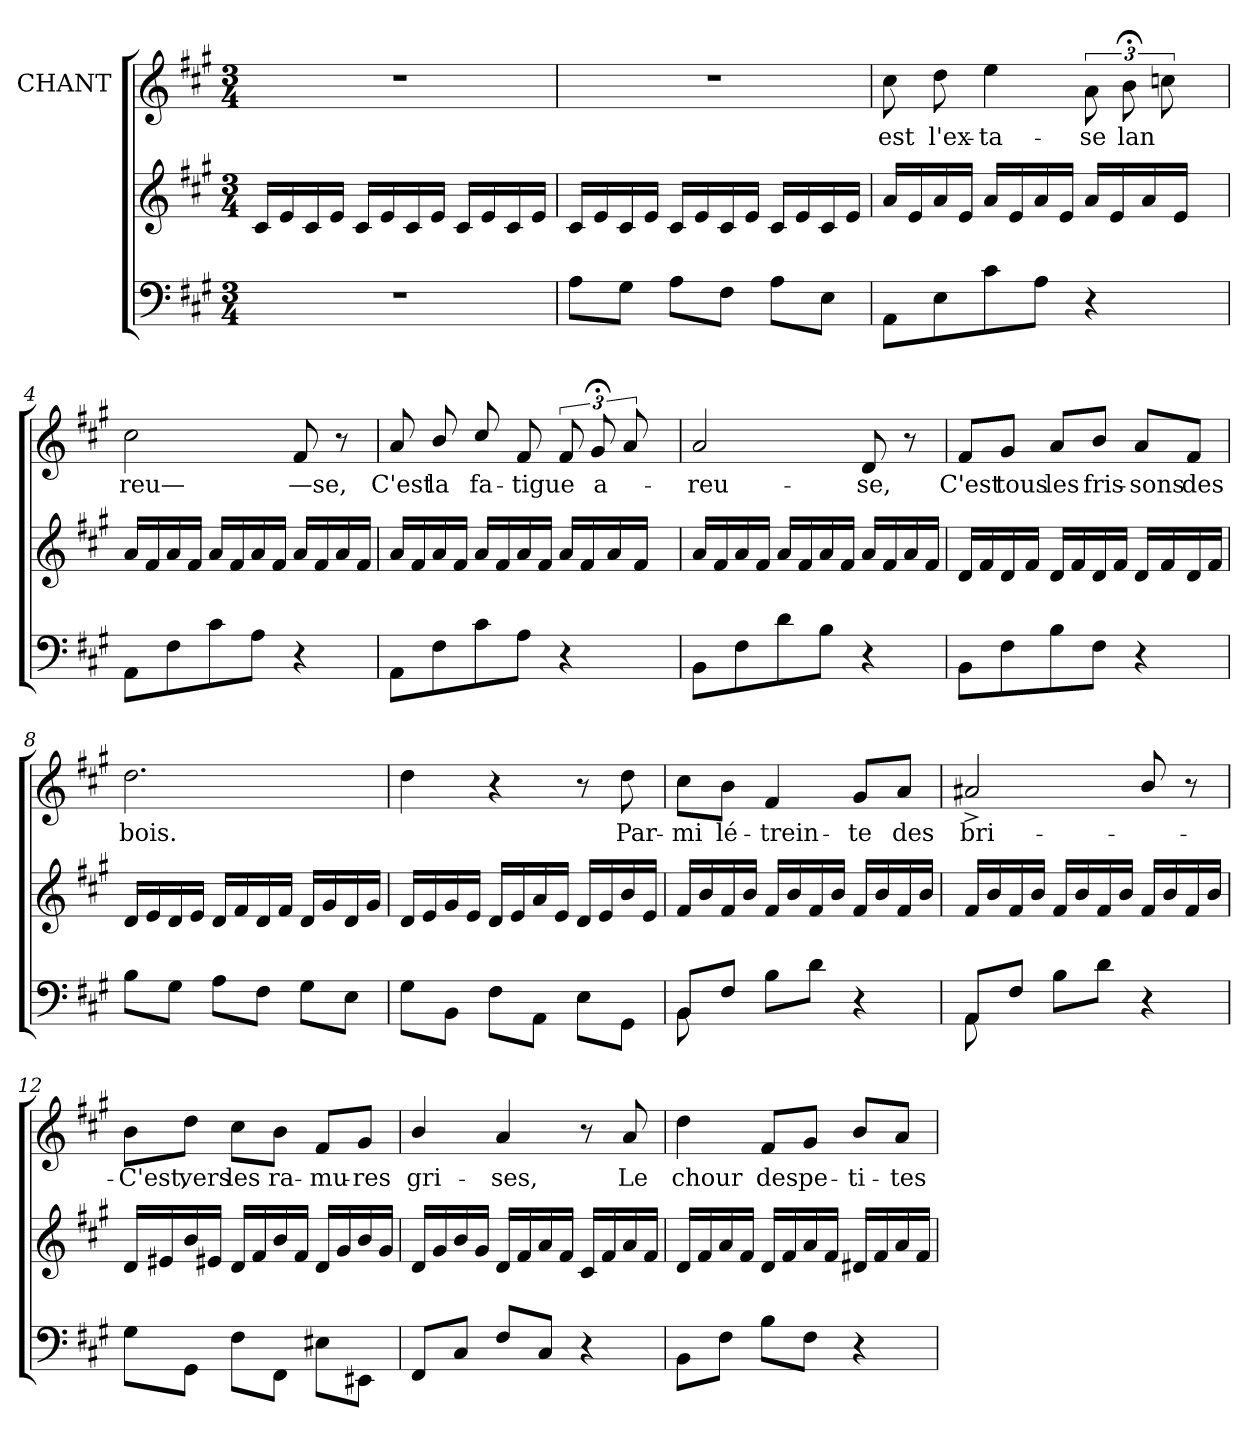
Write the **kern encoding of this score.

**kern	**kern	**kern	**text
*part3	*part2	*part1	*part1
*staff3	*staff2	*staff1	*staff1
*	*	*I"CHANT	*
*clefF4	*clefG2	*clefG2	*
*k[f#c#g#]	*k[f#c#g#]	*k[f#c#g#]	*
*M3/4	*M3/4	*M3/4	*
=1	=1	=1	=1
2.r	16c#i/LL	2.r	.
.	16ei/	.	.
.	16c#i/	.	.
.	16ei/JJ	.	.
.	16c#i/LL	.	.
.	16ei/	.	.
.	16c#i/	.	.
.	16ei/JJ	.	.
.	16c#i/LL	.	.
.	16ei/	.	.
.	16c#i/	.	.
.	16ei/JJ	.	.
=2	=2	=2	=2
8Aj\L	16c#i/LL	2.r	.
.	16ei/	.	.
8G#j\J	16c#i/	.	.
.	16ei/JJ	.	.
8Aj\L	16c#i/LL	.	.
.	16ei/	.	.
8F#j\J	16c#i/	.	.
.	16ei/JJ	.	.
8Aj\L	16c#i/LL	.	.
.	16ei/	.	.
8Ej\J	16c#i/	.	.
.	16ei/JJ	.	.
=3	=3	=3	=3
8AAj\L	16ai/LL	8cc#i\	est
.	16ei/	.	.
8Ej\	16ai/	8ddi\	l'ex-
.	16ei/JJ	.	.
8c#j\	16ai/LL	4eei\	ta-
.	16ei/	.	.
8Aj\J	16ai/	.	.
.	16ei/JJ	.	.
4r	16ai/LL	12ai\	se
.	16ei/	.	.
.	.	12b;i\	lan
.	16ai/	.	.
.	.	12ccZ\	.
.	16ei/JJ	.	.
12ryy	12ryy	12ryy	.
!!LO:LB:g=z
=4	=4	=4	=4
8AAj\L	16ai/LL	2cc#i\	reu—
.	16f#i/	.	.
8F#j\	16ai/	.	.
.	16f#i/JJ	.	.
8c#j\	16ai/LL	.	.
.	16f#i/	.	.
8Aj\J	16ai/	.	.
.	16f#i/JJ	.	.
4r	16ai/LL	8f#i/	—se,
.	16f#i/	.	.
.	16ai/	8r	.
.	16f#i/JJ	.	.
=5	=5	=5	=5
8AAj\L	16ai/LL	8ai/	C'est
.	16f#i/	.	.
8F#j\	16ai/	8bi/	la
.	16f#i/JJ	.	.
8c#j\	16ai/LL	8cc#i/	fa-
.	16f#i/	.	.
8Aj\J	16ai/	8f#i/	tigue
.	16f#i/JJ	.	.
4r	16ai/LL	12f#i/	.
.	16f#i/	.	.
.	.	12g#;i/	a-
.	16ai/	.	.
.	.	12aZ/	.
.	16f#i/JJ	.	.
12ryy	12ryy	12ryy	.
=6	=6	=6	=6
8BBj\L	16ai/LL	2ai/	reu-
.	16f#i/	.	.
8F#j\	16ai/	.	.
.	16f#i/JJ	.	.
8dj\	16ai/LL	.	.
.	16f#i/	.	.
8Bj\J	16ai/	.	.
.	16f#i/JJ	.	.
4r	16ai/LL	8di/	se,
.	16f#i/	.	.
.	16ai/	8r	.
.	16f#i/JJ	.	.
!!LO:LB:g=z
=7	=7	=7	=7
8BBj\L	16di/LL	8f#i/L	C'est
.	16f#i/	.	.
8F#j\	16di/	8g#i/J	tous
.	16f#i/JJ	.	.
8Bj\	16di/LL	8ai/L	les
.	16f#i/	.	.
8F#j\J	16di/	8bi/J	fris-
.	16f#i/JJ	.	.
4r	16di/LL	8ai/L	sons
.	16f#i/	.	.
.	16di/	8f#i/J	des
.	16f#i/JJ	.	.
=8	=8	=8	=8
8Bj\L	16di/LL	2.ddi\	bois.
.	16ei/	.	.
8G#j\J	16di/	.	.
.	16ei/JJ	.	.
8Aj\L	16di/LL	.	.
.	16f#i/	.	.
8F#j\J	16di/	.	.
.	16f#i/JJ	.	.
8G#j\L	16di/LL	.	.
.	16g#i/	.	.
8Ej\J	16di/	.	.
.	16g#i/JJ	.	.
=9	=9	=9	=9
8G#j\L	16di/LL	4ddi\	.
.	16ei/	.	.
8BBj\J	16g#i/	.	.
.	16ei/JJ	.	.
8F#j\L	16di/LL	4r	.
.	16ei/	.	.
8AAj\J	16ai/	.	.
.	16ei/JJ	.	.
8Ej\L	16di/LL	8r	.
.	16ei/	.	.
8GG#j\J	16bi/	8ddi\	Par-
.	16ei/JJ	.	.
!!LO:PB:g=z
=10	=10	=10	=10
*^	*	*	*
8BBj/	8BBV\	16f#i/LL	8cc#i\L	mi
.	.	16bi/	.	.
8F#j\J	2ryy	16f#i/	8bi\J	lé-
.	.	16bi/JJ	.	.
8Bj\L	.	16f#i/LL	4f#i/	trein-
.	.	16bi/	.	.
8dj\J	.	16f#i/	.	.
.	.	16bi/JJ	.	.
4r	.	16f#i/LL	8g#i/L	te
.	.	16bi/	.	.
.	8ryy	16f#i/	8ai/J	des
.	.	16bi/JJ	.	.
=11	=11	=11	=11	=11
8AAj/	8AAV\	16f#i/LL	2a#X^>i/	bri-
.	.	16bi/	.	.
8F#j\J	2ryy	16f#i/	.	.
.	.	16bi/JJ	.	.
8Bj\L	.	16f#i/LL	.	.
.	.	16bi/	.	.
8dj\J	.	16f#i/	.	.
.	.	16bi/JJ	.	.
4r	.	16f#i/LL	8bi/	.
.	.	16bi/	.	.
.	8ryy	16f#i/	8r	.
.	.	16bi/JJ	.	.
*v	*v	*	*	*
=12	=12	=12	=12
8G#j\L	16di/LL	8bi\L	C'est,
.	16e#Xi/	.	.
8GG#j\J	16bi/	8ddi\J	vers
.	16e#Xi/JJ	.	.
8F#j\L	16di/LL	8cc#i\L	les
.	16f#i/	.	.
8FF#j\J	16bi/	8bi\J	ra-
.	16f#i/JJ	.	.
8E#Xj\L	16di/LL	8f#i/L	mu-
.	16g#i/	.	.
8EE#Xj\J	16bi/	8g#i/J	res
.	16g#i/JJ	.	.
!!LO:LB:g=z
=13	=13	=13	=13
8FF#j/L	16di/LL	4bi/	gri-
.	16g#i/	.	.
8C#j/J	16bi/	.	.
.	16g#i/JJ	.	.
8F#j/L	16di/LL	4ai/	ses,
.	16f#i/	.	.
8C#j/J	16ai/	.	.
.	16f#i/JJ	.	.
4r	16c#i/LL	8r	.
.	16f#i/	.	.
.	16ai/	8ai/	Le
.	16f#i/JJ	.	.
=14	=14	=14	=14
8BBj\L	16di/LL	4ddi\	chour
.	16f#i/	.	.
8F#j\J	16ai/	.	.
.	16f#i/JJ	.	.
8Bj\L	16di/LL	8f#i/L	des
.	16f#i/	.	.
8F#j\J	16ai/	8g#i/J	pe-
.	16f#i/JJ	.	.
4r	16d#Xi/LL	8bi/L	ti-
.	16f#i/	.	.
.	16ai/	8ai/J	tes
.	16f#i/JJ	.	.
=	=	=	=
*-	*-	*-	*-
